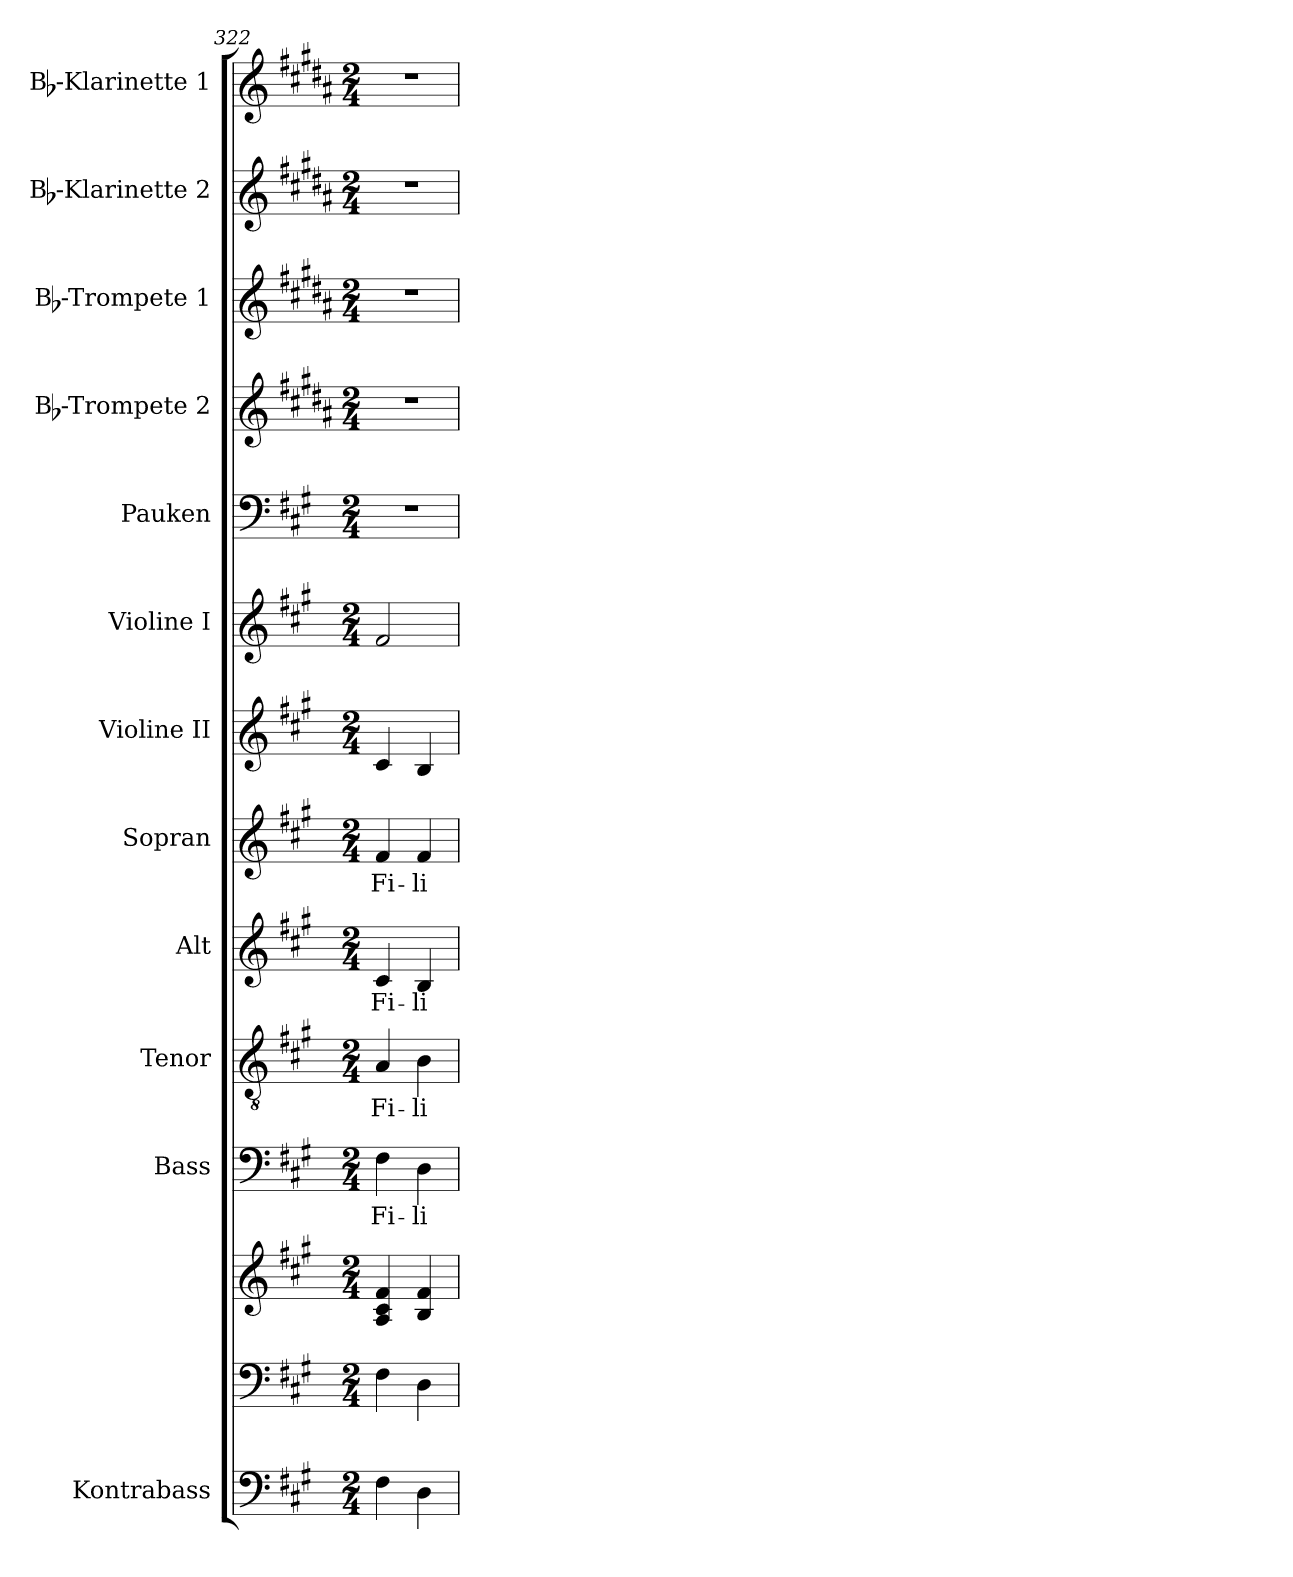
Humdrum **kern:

**kern	**kern	**kern	**kern	**text	**kern	**text	**kern	**text	**kern	**text	**kern	**kern	**kern	**kern	**kern	**kern	**kern
*part13	*part12	*part12	*part11	*part11	*part10	*part10	*part9	*part9	*part8	*part8	*part7	*part6	*part5	*part4	*part3	*part2	*part1
*staff14	*staff13	*staff12	*staff11	*staff11	*staff10	*staff10	*staff9	*staff9	*staff8	*staff8	*staff7	*staff6	*staff5	*staff4	*staff3	*staff2	*staff1
*I"Kontrabass	*	*	*I"Bass	*	*I"Tenor	*	*I"Alt	*	*I"Sopran	*	*I"Violine II	*I"Violine I	*I"Pauken	*I"Bb-Trompete 2	*I"Bb-Trompete 1	*I"Bb-Klarinette 2	*I"Bb-Klarinette 1
*I'Kb.	*	*	*I'B.	*	*I'T.	*	*I'A.	*	*I'S.	*	*I'Vl. II	*I'Vl. I	*I'Pk.	*I'Bb Trp. 2	*I'Bb Trp. 1	*I'Bb Kl. 2	*I'Bb Kl. 1
*clefF4	*clefF4	*clefG2	*clefF4	*	*clefGv2	*	*clefG2	*	*clefG2	*	*clefG2	*clefG2	*clefF4	*clefG2	*clefG2	*clefG2	*clefG2
*ITrd7c12	*	*	*	*	*	*	*	*	*	*	*	*	*	*ITrd1c2	*ITrd1c2	*ITrd1c2	*ITrd1c2
*k[f#c#g#]	*k[f#c#g#]	*k[f#c#g#]	*k[f#c#g#]	*	*k[f#c#g#]	*	*k[f#c#g#]	*	*k[f#c#g#]	*	*k[f#c#g#]	*k[f#c#g#]	*k[f#c#g#]	*k[f#c#g#]	*k[f#c#g#]	*k[f#c#g#]	*k[f#c#g#]
*A:	*A:	*A:	*A:	*	*A:	*	*A:	*	*A:	*	*A:	*A:	*A:	*A:	*A:	*A:	*A:
*M2/4	*M2/4	*M2/4	*M2/4	*	*M2/4	*	*M2/4	*	*M2/4	*	*M2/4	*M2/4	*M2/4	*M2/4	*M2/4	*M2/4	*M2/4
=322	=322	=322	=322	=322	=322	=322	=322	=322	=322	=322	=322	=322	=322	=322	=322	=322	=322
!	!	!	!	!LO:LY:b	!	!LO:LY:b	!	!LO:LY:b	!	!LO:LY:b	!	!	!	!	!	!	!
4FF#\	4F#\	4A/ 4c#/ 4f#/	4F#\	Fi-	4A/	Fi-	4c#/	Fi-	4f#/	Fi-	4c#/	2f#/	2r	2r	2r	2r	2r
!	!	!	!	!LO:LY:b	!	!LO:LY:b	!	!LO:LY:b	!	!LO:LY:b	!	!	!	!	!	!	!
4DD\	4D\	4B/ 4f#/	4D\	-li-	4B\	-li-	4B/	-li-	4f#/	-li-	4B/	.	.	.	.	.	.
=	=	=	=	=	=	=	=	=	=	=	=	=	=	=	=	=	=
*-	*-	*-	*-	*-	*-	*-	*-	*-	*-	*-	*-	*-	*-	*-	*-	*-	*-
